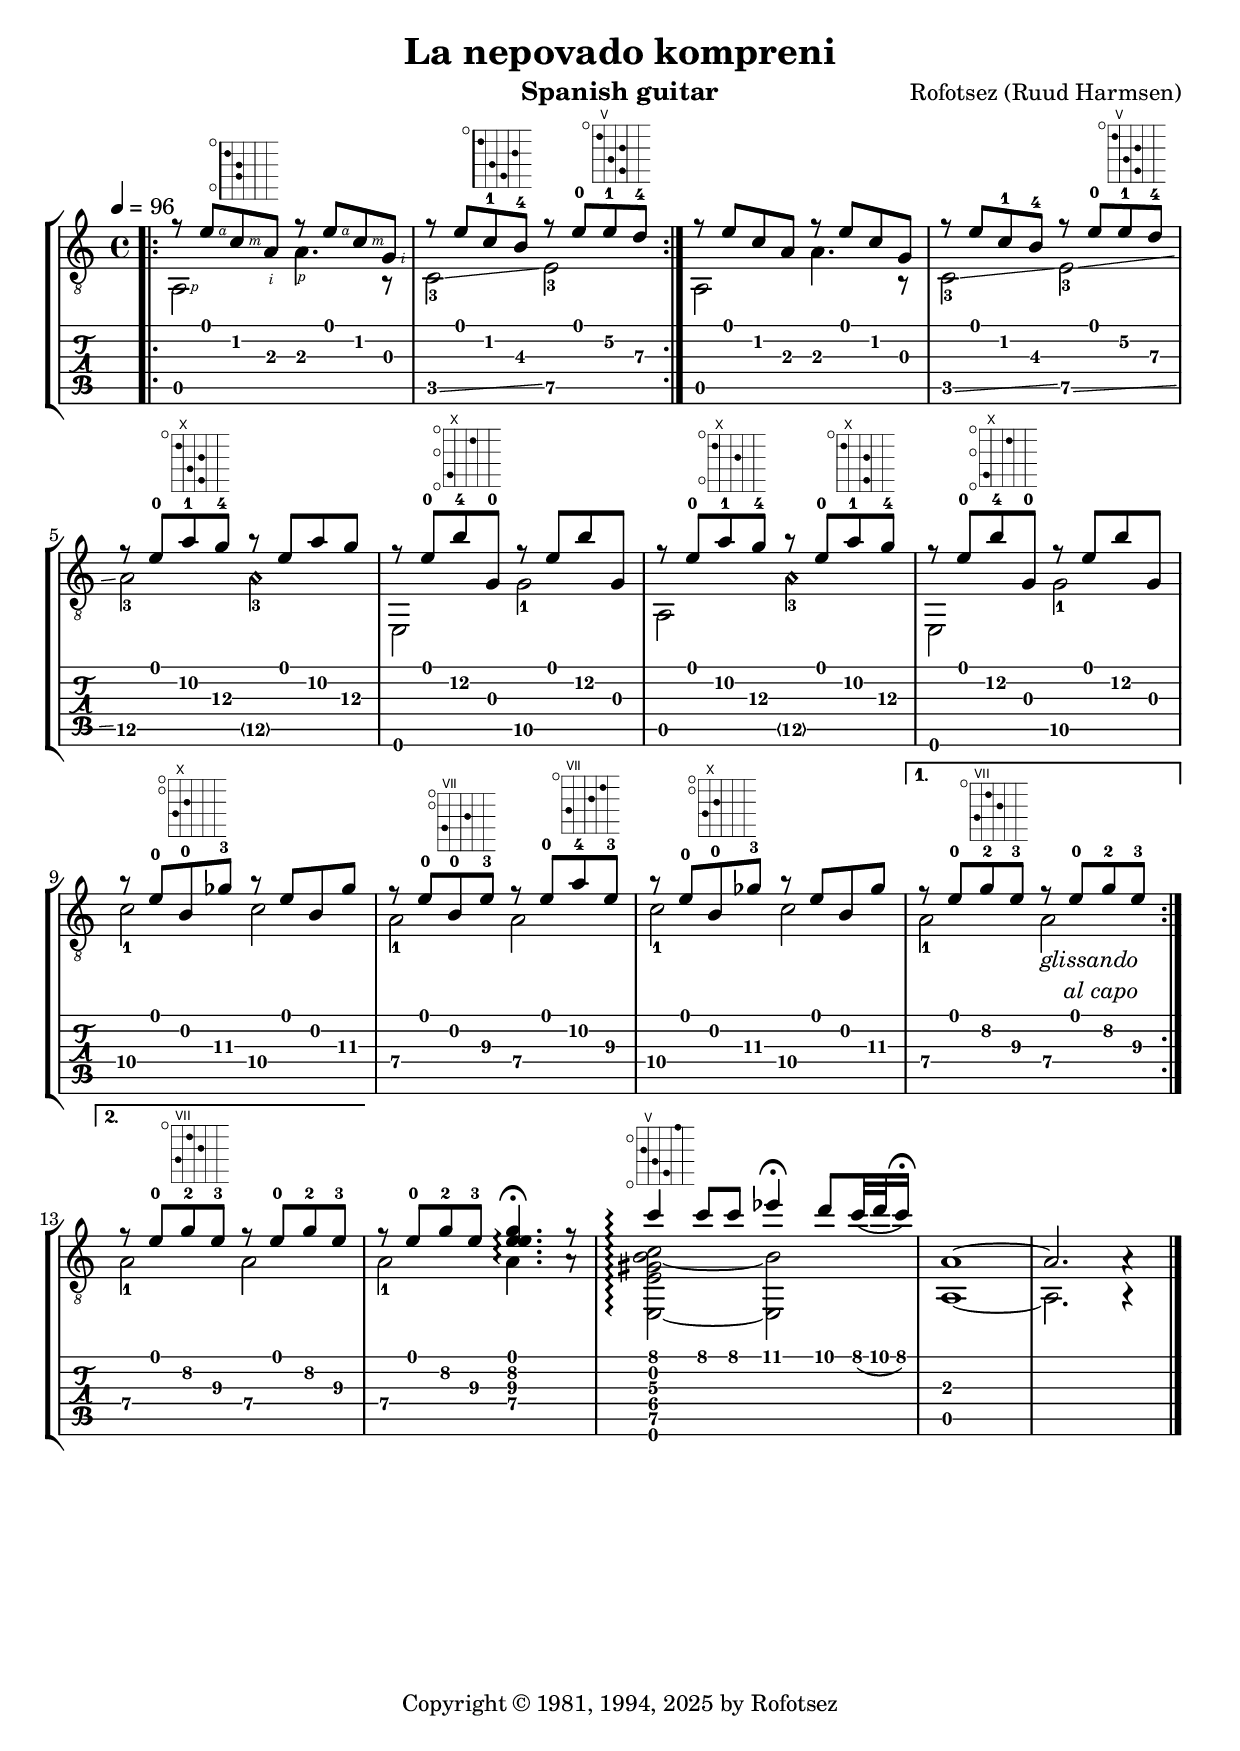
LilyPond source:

\version "2.24.2"

% Started rescoring this in Lilypond, 27 February 2025.
% Finished 2 March 2025

\header {
  title = "La nepovado kompreni"
  composer = "Rofotsez (Ruud Harmsen)"
  instrument = "Spanish guitar"
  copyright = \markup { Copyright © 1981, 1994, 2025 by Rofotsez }
  }

% Bar 1 and 2
"u001" = {
        \repeat volta 2 { \bar ".|:"
        r8	e'\rightHandFinger 4 c'\rightHandFinger 3
		^\markup { \fret-diagram
		"5-o;4-2;3-2;2-1;1-o;"}
		a_\rightHandFinger 2
	r	e'\rightHandFinger 4 c'\rightHandFinger 3 g\rightHandFinger 2
	r	e' c'-1^\markup { \fret-diagram
		"5-3;4-2;3-4;2-1;1-o;"} b-4\3
	r	e'-0\1 e'-1\2^\markup { \fret-diagram
		"5-7;4-6;3-7;2-5;1-o;"} d'-4\3
	}
}
"l001" = {
        \repeat volta 2 {
		a,2\rightHandFinger 1
	a4._\rightHandFinger 1 r8 c2_3 \glissando e_3\5
	}
}

% Bar 3 and 4
"u002" = {
	r8	e' c' a
	r	e' c' g
	r	e' c'-1 b-4\3
	r	e'-0\1 e'-1\2 ^\markup { \fret-diagram
		"5-7;4-6;3-7;2-5;1-o;"} d'-4\3
	\break
}
"l002" = {
	\override Glissando.after-line-breaking = ##t
	a,2 a4. r8 c2_3 \glissando e_3\5
	\glissando
}

% Bar 5 and 6
"u003" = {
	r8	e'-0 a'-1\2^\markup { \fret-diagram
                "5-12;4-11;3-12;2-10;1-o;"} g'-4\3
	r	e'   a'\2   g'\3
	r	e'-0 b'-4\2^\markup { \fret-diagram
                "6-o;5-10;3-o;2-12;1-o;"} g-0
	r	e'   b'\2   g
}
"l003" = { a2-3\5 \harmonicsOn a-3\5 \harmonicsOff e, g-1\5 }

% Bar 7 and 8
"u004" = {
	r8	e'-0 a'-1\2^\markup { \fret-diagram
                "5-o;3-12;2-10;1-o;" } g'-4\3
	r	e'-0 a'-1\2^\markup { \fret-diagram
                "5-12;3-12;2-10;1-o;"} g'-4\3
	r	e'-0 b'-4\2^\markup { \fret-diagram
                "6-o;5-10;3-o;2-12;1-o;"} g-0
	r	e'   b'\2   g
	\break
}
"l004" = { a,2 \harmonicsOn a-3\5 \harmonicsOff e, g-1\5 }

% Bar 9, 10 and 11
"u005" = {
	r8	e'-0 b-0\2^\markup { \fret-diagram
                "4-10;3-11;2-o;1-o;"} ges'-3\3
	r	e'   b  \2 ges'\3
	r	e'-0 b-0\2^\markup { \fret-diagram
                "4-7;3-9;2-o;1-o;"} e'-3\3
	r	e'-0 a'-4\2^\markup { \fret-diagram
                "4-7;3-9;2-10;1-o;"} e'-3\3

	r8	e'-0 b-0\2^\markup { \fret-diagram
		"4-10;3-11;2-o;1-o;"} ges'-3\3
	r	e'   b  \2 ges'\3
}
"l005" = {
	c'2-1\4 c'\4 a-1\4 a\4
	c'2-1\4 c'\4
}

% Bar 12
"u006" = {
	r8	e'-0 g'-2\2^\markup { \fret-diagram
		"4-7;3-9;2-8;1-o;"} e'-3\3
	r	e'-0 g'-2\2 e'-3\3
}
"l006" = { a2-1\4 a\4 }
"l007" = { a2-1\4 a\4_\markup \right-column {
	\italic "glissando" \italic "al capo" }
}

% Bar 13, 14, 15 and 16
"u008" = {
	\set Staff.connectArpeggios = ##t
	r8	e'-0 g'-2\2 e'-3\3
	<e' g'\2 e'\3>4.\arpeggio \fermata r8
	c''4\1^\markup { \fret-diagram
		"6-o;5-7;4-6;3-5;2-o;1-8;"}\arpeggio
	c''8 c''
	es''4\fermata d''8 c''32_(d'' c''16) \fermata
	a1~a2. a4\rest \bar "|." }
"l008" = { a2-1\4 a4.\4\arpeggio a8\rest
	<e,~ e\5 gis\4 c'\3 b\2~>2\arpeggio <e,\6 b\2>2
	a,1~a,2. a,4\rest }

Upper = { \repeat volta 2 { \"u001" \"u002" \"u003" \"u004" \"u005"
	\alternative {	\volta 1 \"u006" \volta 2 \"u006" }} \"u008" }
Lower = { \repeat volta 2 { \"l001" \"l002" \"l003" \"l004" \"l005"
	\alternative {	\volta 1 { \"l007" \break }
			\volta 2 { \"l006" }
		     }} \"l008"
	}

Fretdiagoption = {
	\override TextScript.fret-diagram-details.orientation = #'landscape
	\override TextScript.fret-diagram-details.number-type = #'roman-upper
	\override TextScript.size = 1.1
%	\override TextScript.fret-diagram-details.finger-code = #'in-dot
	\override TextScript.fret-diagram-details.finger-code = #'below-string
	\override TextScript.fret-diagram-details.dot-color   = #'black
}

musiq = {
  \new StaffGroup = "tab with traditional" <<
    \new Staff = "guitar traditional"
    \with { \consists "Span_arpeggio_engraver" }
    {
%   Default piano sounds better? But it is written for guitar, obviously.
    \set Staff.midiInstrument = "acoustic guitar (nylon)"
    \tempo 4 = 96
    <<
      \new Voice = "upper" {
	\Fretdiagoption
        << \clef "treble_8" { \voiceOne \omit Voice.StringNumber \Upper } >>
        }
      \new Voice = "lower"
	<< \clef "treble_8" { \voiceTwo \omit Voice.StringNumber \Lower } >>
    >>
    }
    \new TabStaff = "guitar tab" {
    <<
      \new TabVoice = "upper" { \voiceOne \Upper }
      \new TabVoice = "lower" { \voiceTwo \Lower }
    >>
    }
  >>
}

\score {                \musiq \layout {indent = 0\mm} }
\score { \unfoldRepeats \musiq \midi {} }
